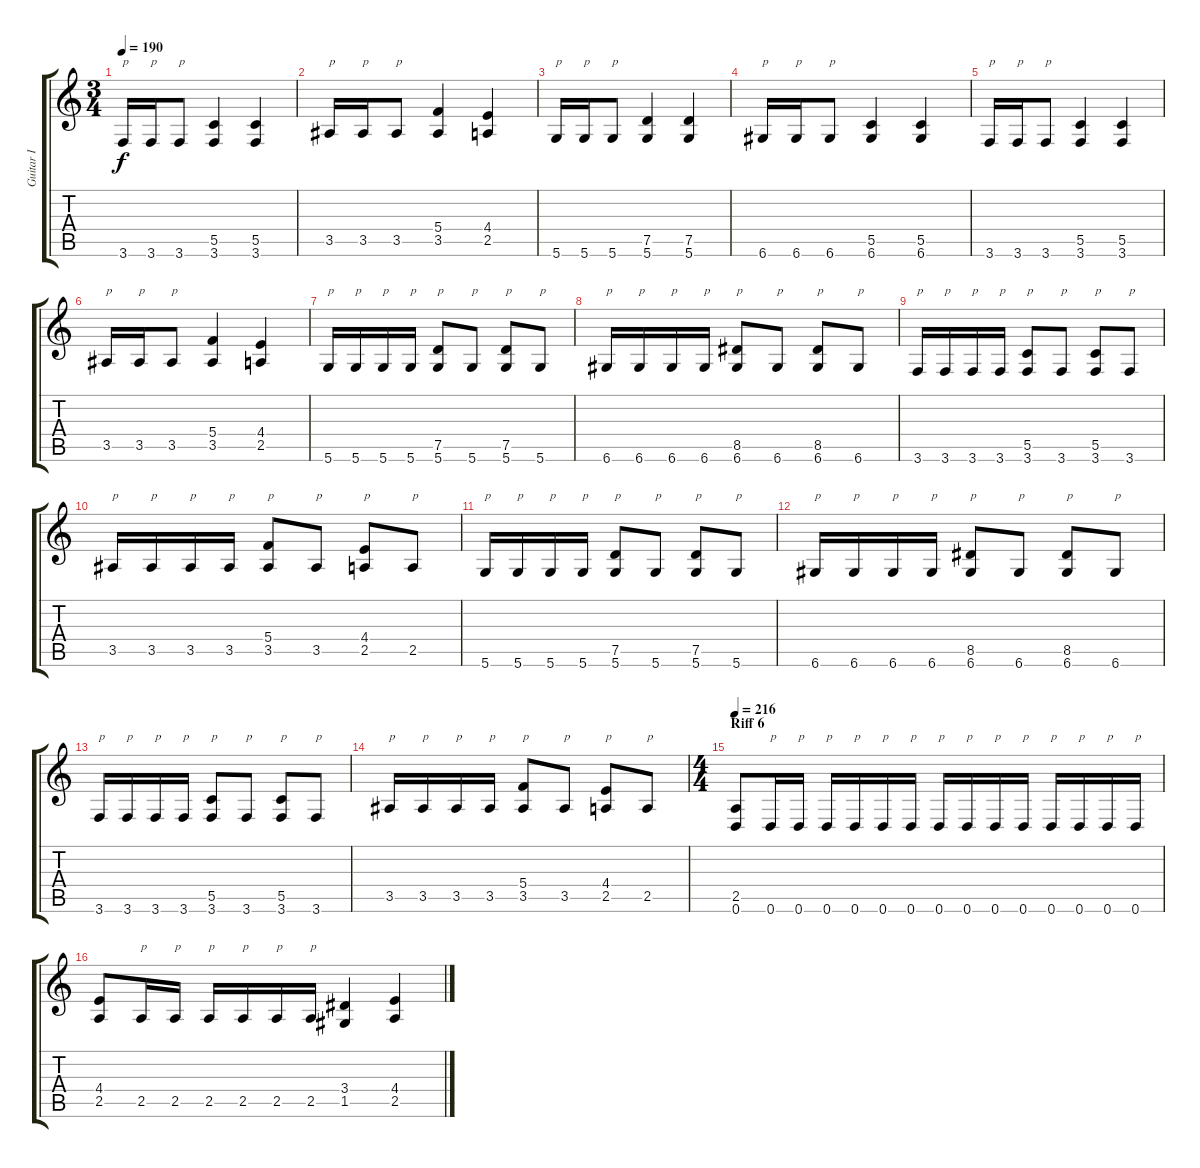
\track ("Guitar I" "Guitar I") {instrument distortionguitar}
\staff {score tabs}
\tuning (D4 A3 F3 C3 G2 D2) {hide}
\ts (3 4)
\tempo 190
\clef g2
\ks c
3.6.16{txt "p" dy f} 3.6.16{txt "p"} 3.6.8{txt "p"} (5.5 3.6).4 (5.5 3.6).4 |
3.5.16{txt "p"} 3.5.16{txt "p"} 3.5.8{txt "p"} (5.4 3.5).4 (4.4 2.5).4 |
5.6.16{txt "p"} 5.6.16{txt "p"} 5.6.8{txt "p"} (7.5 5.6).4 (7.5 5.6).4 |
6.6.16{txt "p"} 6.6.16{txt "p"} 6.6.8{txt "p"} (5.5 6.6).4 (5.5 6.6).4 |
3.6.16{txt "p"} 3.6.16{txt "p"} 3.6.8{txt "p"} (5.5 3.6).4 (5.5 3.6).4 |
3.5.16{txt "p"} 3.5.16{txt "p"} 3.5.8{txt "p"} (5.4 3.5).4 (4.4 2.5).4 |
5.6.16{txt "p"} 5.6.16{txt "p"} 5.6.16{txt "p"} 5.6.16{txt "p"} (7.5 5.6).8{txt "p"} 5.6.8{txt "p"} (7.5 5.6).8{txt "p"} 5.6.8{txt "p"} |
6.6.16{txt "p"} 6.6.16{txt "p"} 6.6.16{txt "p"} 6.6.16{txt "p"} (8.5 6.6).8{txt "p"} 6.6.8{txt "p"} (8.5 6.6).8{txt "p"} 6.6.8{txt "p"} |
3.6.16{txt "p"} 3.6.16{txt "p"} 3.6.16{txt "p"} 3.6.16{txt "p"} (5.5 3.6).8{txt "p"} 3.6.8{txt "p"} (5.5 3.6).8{txt "p"} 3.6.8{txt "p"} |
3.5.16{txt "p"} 3.5.16{txt "p"} 3.5.16{txt "p"} 3.5.16{txt "p"} (5.4 3.5).8{txt "p"} 3.5.8{txt "p"} (4.4 2.5).8{txt "p"} 2.5.8{txt "p"} |
5.6.16{txt "p"} 5.6.16{txt "p"} 5.6.16{txt "p"} 5.6.16{txt "p"} (7.5 5.6).8{txt "p"} 5.6.8{txt "p"} (7.5 5.6).8{txt "p"} 5.6.8{txt "p"} |
6.6.16{txt "p"} 6.6.16{txt "p"} 6.6.16{txt "p"} 6.6.16{txt "p"} (8.5 6.6).8{txt "p"} 6.6.8{txt "p"} (8.5 6.6).8{txt "p"} 6.6.8{txt "p"} |
3.6.16{txt "p"} 3.6.16{txt "p"} 3.6.16{txt "p"} 3.6.16{txt "p"} (5.5 3.6).8{txt "p"} 3.6.8{txt "p"} (5.5 3.6).8{txt "p"} 3.6.8{txt "p"} |
3.5.16{txt "p"} 3.5.16{txt "p"} 3.5.16{txt "p"} 3.5.16{txt "p"} (5.4 3.5).8{txt "p"} 3.5.8{txt "p"} (4.4 2.5).8{txt "p"} 2.5.8{txt "p"} |
\ts (4 4)
\section ("" "Riff 6")
\tempo 216
(2.5 0.6).8 0.6.16{txt "p"} 0.6.16{txt "p"} 0.6.16{txt "p"} 0.6.16{txt "p"} 0.6.16{txt "p"} 0.6.16{txt "p"} 0.6.16{txt "p"} 0.6.16{txt "p"} 0.6.16{txt "p"} 0.6.16{txt "p"} 0.6.16{txt "p"} 0.6.16{txt "p"} 0.6.16{txt "p"} 0.6.16{txt "p"} |
(4.4 2.5).8 2.5.16{txt "p"} 2.5.16{txt "p"} 2.5.16{txt "p"} 2.5.16{txt "p"} 2.5.16{txt "p"} 2.5.16{txt "p"} (3.4 1.5).4 (4.4 2.5).4
